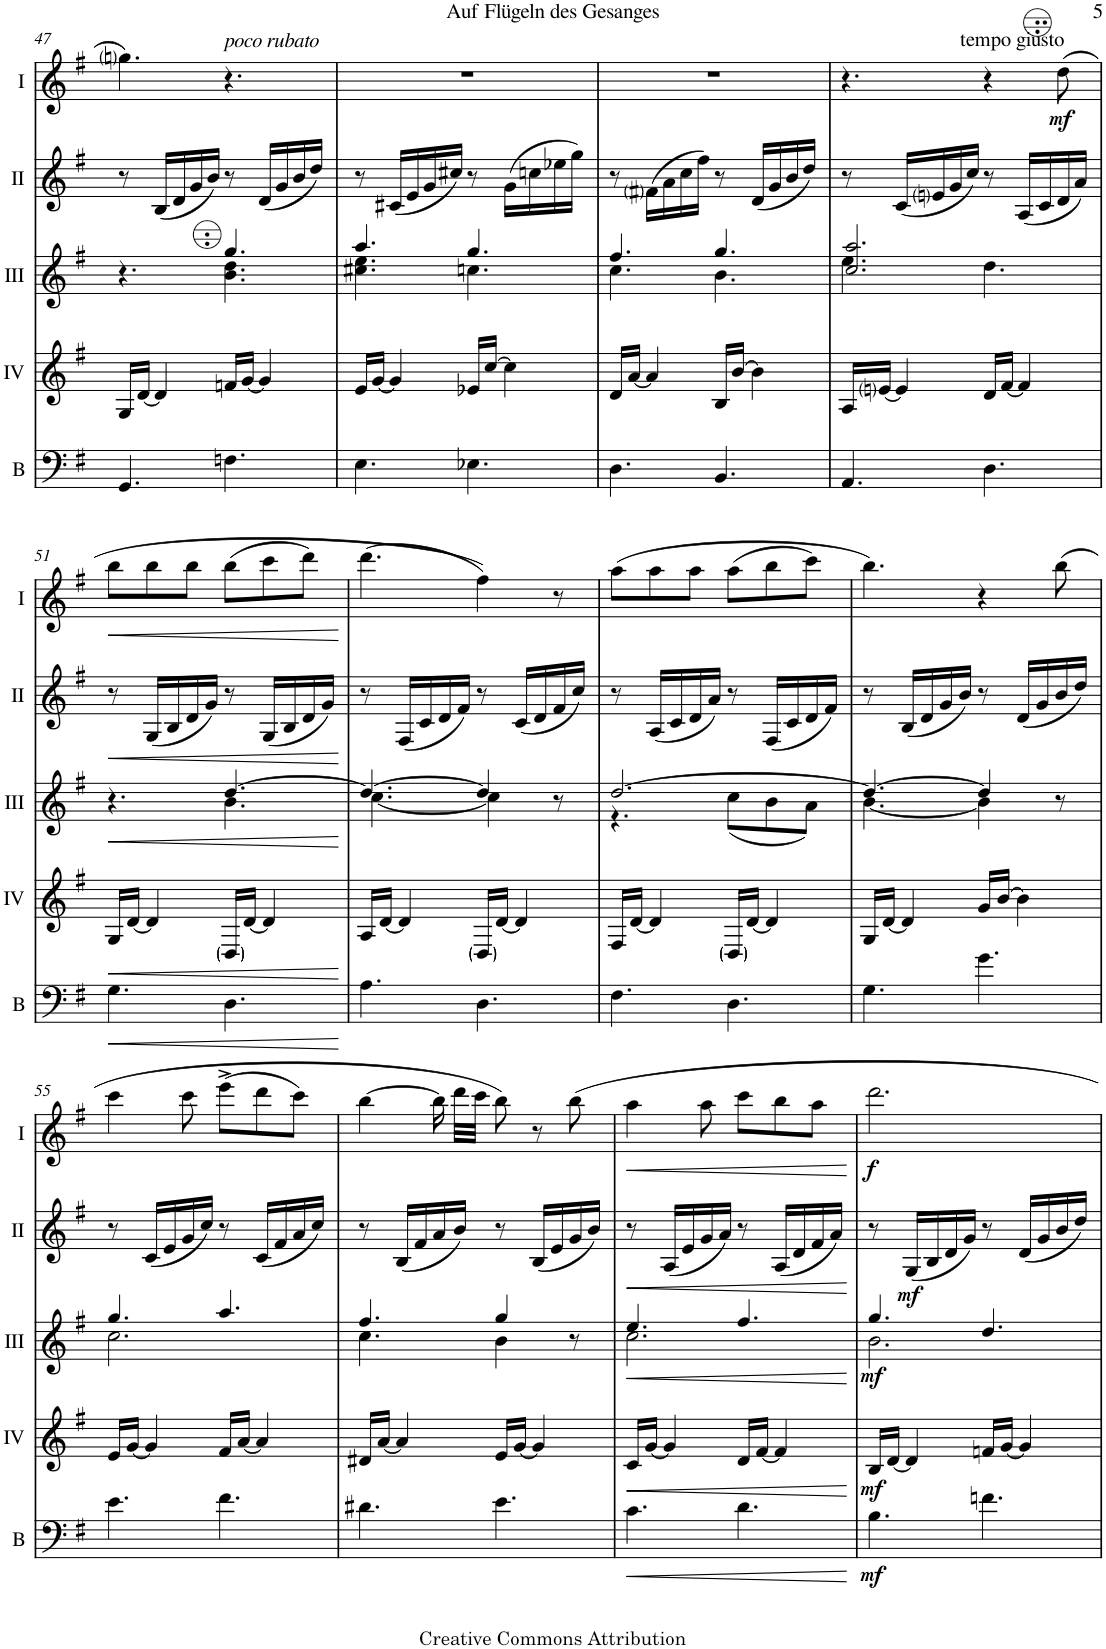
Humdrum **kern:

**kern	**dynam	**kern	**dynam	**kern	**dynam	**kern	**dynam	**kern	**dynam
*part5	*part5	*part4	*part4	*part3	*part3	*part2	*part2	*part1	*part1
*staff5	*staff5	*staff4	*staff4	*staff3	*staff3	*staff2	*staff2	*staff1	*staff1
*I"Bass	*	*I"Acc. 4	*	*I"Acc. 3	*	*I"Acc. 2	*	*I"Acc. 1	*
*I'B	*	*	*	*	*	*	*	*	*
!!LO:PB:g=z
*clefF4	*	*clefG2	*	*clefG2	*	*clefG2	*	*clefG2	*
*Trd7c12	*	*Trd7c12	*	*Trd7c12	*	*	*	*	*
*k[f#]	*	*k[f#]	*	*k[f#]	*	*k[f#]	*	*k[f#]	*
*M6/8	*	*M6/8	*	*M6/8	*	*M6/8	*	*M6/8	*
=47	=47	=47	=47	=47	=47	=47	=47	=47	=47
*	*	*	*	*^	*	*	*	*	*
4.GG/	.	16G/LL	.	4.r	4.ryy	.	8r	.	4.gni\	.
.	.	[16d/JJ	.	.	.	.	.	.	.	.
.	.	4d/]	.	.	.	.	16B/LL	.	.	.
.	.	.	.	.	.	.	16d/	.	.	.
.	.	.	.	.	.	.	16g/	.	.	.
.	.	.	.	.	.	.	16b/JJ	.	.	.
!	!	!	!	!	!	!	!	!	!LO:TX:a:i:t=poco rubato	!
4.Fn\	.	16fn/LL	.	4.gg/	4.b\ 4.dd\	.	8r	.	4.r	.
.	.	[16g/JJ	.	.	.	.	.	.	.	.
.	.	4g/]	.	.	.	.	(16d/LL	.	.	.
.	.	.	.	.	.	.	16g/	.	.	.
.	.	.	.	.	.	.	16b/	.	.	.
.	.	.	.	.	.	.	16dd/JJ)	.	.	.
=48	=48	=48	=48	=48	=48	=48	=48	=48	=48	=48
4.E\	.	16e/LL	.	4.aa/	4.cc#X\ 4.ee\	.	8r	.	2.r	.
.	.	[16g/JJ	.	.	.	.	.	.	.	.
.	.	4g/]	.	.	.	.	(16c#X/LL	.	.	.
.	.	.	.	.	.	.	16e/	.	.	.
.	.	.	.	.	.	.	16g/	.	.	.
.	.	.	.	.	.	.	16cc#X/JJ)	.	.	.
4.E-X\	.	16e-X/LL	.	4.gg/	4.ccn\	.	8r	.	.	.
.	.	[16cc/JJ	.	.	.	.	.	.	.	.
.	.	4cc\]	.	.	.	.	(16g\LL	.	.	.
.	.	.	.	.	.	.	16ccn\	.	.	.
.	.	.	.	.	.	.	16ee-X\	.	.	.
.	.	.	.	.	.	.	16gg\JJ)	.	.	.
=49	=49	=49	=49	=49	=49	=49	=49	=49	=49	=49
4.D\	.	16d/LL	.	4.ff#/	4.cc\	.	8r	.	2.r	.
.	.	[16a/JJ	.	.	.	.	.	.	.	.
.	.	4a/]	.	.	.	.	(16f#i\LL	.	.	.
.	.	.	.	.	.	.	16a\	.	.	.
.	.	.	.	.	.	.	16cc\	.	.	.
.	.	.	.	.	.	.	16ff#\JJ)	.	.	.
4.BB/	.	16B/LL	.	4.gg/	4.b\	.	8r	.	.	.
.	.	[16b/JJ	.	.	.	.	.	.	.	.
.	.	4b\]	.	.	.	.	(16d/LL	.	.	.
.	.	.	.	.	.	.	16g/	.	.	.
.	.	.	.	.	.	.	16b/	.	.	.
.	.	.	.	.	.	.	16dd/JJ)	.	.	.
=50	=50	=50	=50	=50	=50	=50	=50	=50	=50	=50
4.AA/	.	16A/LL	.	2.cc/ 2.aa/	4.ee\	.	8r	.	4.r	.
.	.	[16eni/JJ	.	.	.	.	.	.	.	.
.	.	4e/]	.	.	.	.	(16c/LL	.	.	.
.	.	.	.	.	.	.	16eni/	.	.	.
.	.	.	.	.	.	.	16g/	.	.	.
.	.	.	.	.	.	.	16cc/JJ)	.	.	.
!	!	!	!	!	!	!	!	!	!LO:TX:a:t=tempo giusto	!
4.D\	.	16d/LL	.	.	4.dd\	.	8r	.	4r	.
.	.	[16f#/JJ	.	.	.	.	.	.	.	.
.	.	4f#/]	.	.	.	.	(16A/LL	.	.	.
.	.	.	.	.	.	.	16c/	.	.	.
!	!	!	!	!	!	!	!	!	!	!LO:DY:b
.	.	.	.	.	.	.	16d/	.	(8d\	mf
.	.	.	.	.	.	.	16a/JJ)	.	.	.
!!LO:LB:g=z
=51	=51	=51	=51	=51	=51	=51	=51	=51	=51	=51
!	!LO:HP:b	!	!LO:HP:b	!	!	!LO:HP:b	!	!LO:HP:b	!	!LO:HP:b
4.G\	<	16G/LL	<	4.r	4.ryy	<	8r	<	8b\L	<
.	.	[16d/JJ	.	.	.	.	.	.	.	.
.	.	4d/]	.	.	.	.	(16G/LL	.	8b\	.
.	.	.	.	.	.	.	16B/	.	.	.
.	.	.	.	.	.	.	16d/	.	8b\J	.
.	.	.	.	.	.	.	16g/JJ)	.	.	.
4.D\	.	16D/LL	.	[4.dd/	4.b\	.	8r	.	(8b\L	.
.	.	[16d/JJ	.	.	.	.	.	.	.	.
.	.	4d/]	.	.	.	.	(16G/LL	.	8cc\	.
.	.	.	.	.	.	.	16B/	.	.	.
.	.	.	.	.	.	.	16d/	.	8dd\J)	.
.	.	.	.	.	.	.	16g/JJ)	.	.	.
*	*	*	*	*v	*v	*	*	*	*	*
.	[	.	[	.	[	.	[	.	[
=52	=52	=52	=52	=52	=52	=52	=52	=52	=52
*	*	*	*	*^	*	*	*	*	*
4.A\	.	16A/LL	.	4.dd/_	[4.cc\	.	8r	.	(4.dd\	.
.	.	[16d/JJ	.	.	.	.	.	.	.	.
.	.	4d/]	.	.	.	.	(16F#/LL	.	.	.
.	.	.	.	.	.	.	16c/	.	.	.
.	.	.	.	.	.	.	16d/	.	.	.
.	.	.	.	.	.	.	16f#/JJ)	.	.	.
4.D\	.	16D/LL	.	4dd/]	4cc\]	.	8r	.	4f#\))	.
.	.	[16d/JJ	.	.	.	.	.	.	.	.
.	.	4d/]	.	.	.	.	(16c/LL	.	.	.
.	.	.	.	.	.	.	16d/	.	.	.
.	.	.	.	8r	8ryy	.	16f#/	.	8r	.
.	.	.	.	.	.	.	16cc/JJ)	.	.	.
=53	=53	=53	=53	=53	=53	=53	=53	=53	=53	=53
4.F#\	.	16F#/LL	.	[2.dd/	4.r	.	8r	.	(8a\L	.
.	.	[16d/JJ	.	.	.	.	.	.	.	.
.	.	4d/]	.	.	.	.	(16A/LL	.	8a\	.
.	.	.	.	.	.	.	16c/	.	.	.
.	.	.	.	.	.	.	16d/	.	8a\J	.
.	.	.	.	.	.	.	16a/JJ)	.	.	.
4.D\	.	16D/LL	.	.	(8cc\L	.	8r	.	(8a\L	.
.	.	[16d/JJ	.	.	.	.	.	.	.	.
.	.	4d/]	.	.	8b\	.	(16F#/LL	.	8b\	.
.	.	.	.	.	.	.	16c/	.	.	.
.	.	.	.	.	8a\J)	.	16d/	.	8cc\J)	.
.	.	.	.	.	.	.	16f#/JJ)	.	.	.
=54	=54	=54	=54	=54	=54	=54	=54	=54	=54	=54
4.G\	.	16G/LL	.	4.dd/_	[4.b\	.	8r	.	4.b\)	.
.	.	[16d/JJ	.	.	.	.	.	.	.	.
.	.	4d/]	.	.	.	.	(16B/LL	.	.	.
.	.	.	.	.	.	.	16d/	.	.	.
.	.	.	.	.	.	.	16g/	.	.	.
.	.	.	.	.	.	.	16b/JJ)	.	.	.
4.g\	.	16g/LL	.	4dd/]	4b\]	.	8r	.	4r	.
.	.	[16b/JJ	.	.	.	.	.	.	.	.
.	.	4b\]	.	.	.	.	(16d/LL	.	.	.
.	.	.	.	.	.	.	16g/	.	.	.
.	.	.	.	8r	8ryy	.	16b/	.	(8b\	.
.	.	.	.	.	.	.	16dd/JJ)	.	.	.
!!LO:LB:g=z
=55	=55	=55	=55	=55	=55	=55	=55	=55	=55	=55
4.e\	.	16e/LL	.	4.gg/	2.cc\	.	8r	.	4cc\	.
.	.	[16g/JJ	.	.	.	.	.	.	.	.
.	.	4g/]	.	.	.	.	(16c/LL	.	.	.
.	.	.	.	.	.	.	16e/	.	.	.
.	.	.	.	.	.	.	16g/	.	8cc\	.
.	.	.	.	.	.	.	16cc/JJ)	.	.	.
4.f#\	.	16f#/LL	.	4.aa/	.	.	8r	.	(8ee^\L	.
.	.	[16a/JJ	.	.	.	.	.	.	.	.
.	.	4a/]	.	.	.	.	(16c/LL	.	8dd\	.
.	.	.	.	.	.	.	16f#/	.	.	.
.	.	.	.	.	.	.	16a/	.	8cc\J)	.
.	.	.	.	.	.	.	16cc/JJ)	.	.	.
=56	=56	=56	=56	=56	=56	=56	=56	=56	=56	=56
4.d#X\	.	16d#X/LL	.	4.ff#/	4.cc\	.	8r	.	[4b\	.
.	.	[16a/JJ	.	.	.	.	.	.	.	.
.	.	4a/]	.	.	.	.	(16B/LL	.	.	.
.	.	.	.	.	.	.	16f#/	.	.	.
.	.	.	.	.	.	.	16a/	.	16b\]	.
.	.	.	.	.	.	.	16b/JJ)	.	32dd\LLL	.
.	.	.	.	.	.	.	.	.	32cc\JJJ	.
4.e\	.	16e/LL	.	4gg/	4b\	.	8r	.	8b\)	.
.	.	[16g/JJ	.	.	.	.	.	.	.	.
.	.	4g/]	.	.	.	.	(16B/LL	.	8r	.
.	.	.	.	.	.	.	16e/	.	.	.
.	.	.	.	8r	8ryy	.	16g/	.	8b\	.
.	.	.	.	.	.	.	16b/JJ)	.	.	.
=57	=57	=57	=57	=57	=57	=57	=57	=57	=57	=57
!	!LO:HP:b	!	!LO:HP:b	!	!	!LO:HP:b	!	!LO:HP:b	!	!LO:HP:b
4.c\	<	16c/LL	<	4.ee/	2.cc\	<	8r	<	4a\	<
.	.	[16g/JJ	.	.	.	.	.	.	.	.
.	.	4g/]	.	.	.	.	(16A/LL	.	.	.
.	.	.	.	.	.	.	16e/	.	.	.
.	.	.	.	.	.	.	16g/	.	8a\	.
.	.	.	.	.	.	.	16a/JJ)	.	.	.
4.d\	.	16d/LL	.	4.ff#/	.	.	8r	.	8cc\L	.
.	.	[16f#/JJ	.	.	.	.	.	.	.	.
.	.	4f#/]	.	.	.	.	(16A/LL	.	8b\	.
.	.	.	.	.	.	.	16d/	.	.	.
.	.	.	.	.	.	.	16f#/	.	8a\J	.
.	.	.	.	.	.	.	16a/JJ)	.	.	.
*	*	*	*	*v	*v	*	*	*	*	*
.	[	.	[	.	[	.	[	.	[
=58	=58	=58	=58	=58	=58	=58	=58	=58	=58
*	*	*	*	*^	*	*	*	*	*
!	!LO:DY:b	!	!LO:DY:b	!	!	!LO:DY:b	!	!	!	!LO:DY:b
4.B\	mf	16B/LL	mf	4.gg/	2.b\	mf	8r	.	2.dd\	f
.	.	[16d/JJ	.	.	.	.	.	.	.	.
!	!	!	!	!	!	!	!	!LO:DY:b	!	!
.	.	4d/]	.	.	.	.	(16G/LL	mf	.	.
.	.	.	.	.	.	.	16B/	.	.	.
.	.	.	.	.	.	.	16d/	.	.	.
.	.	.	.	.	.	.	16g/JJ)	.	.	.
4.fn\	.	16fn/LL	.	4.dd/	.	.	8r	.	.	.
.	.	[16g/JJ	.	.	.	.	.	.	.	.
.	.	4g/]	.	.	.	.	(16d/LL	.	.	.
.	.	.	.	.	.	.	16g/	.	.	.
.	.	.	.	.	.	.	16b/	.	.	.
.	.	.	.	.	.	.	16dd/JJ)	.	.	.
*	*	*	*	*v	*v	*	*	*	*	*
=	=	=	=	=	=	=	=	=	=
*-	*-	*-	*-	*-	*-	*-	*-	*-	*-
